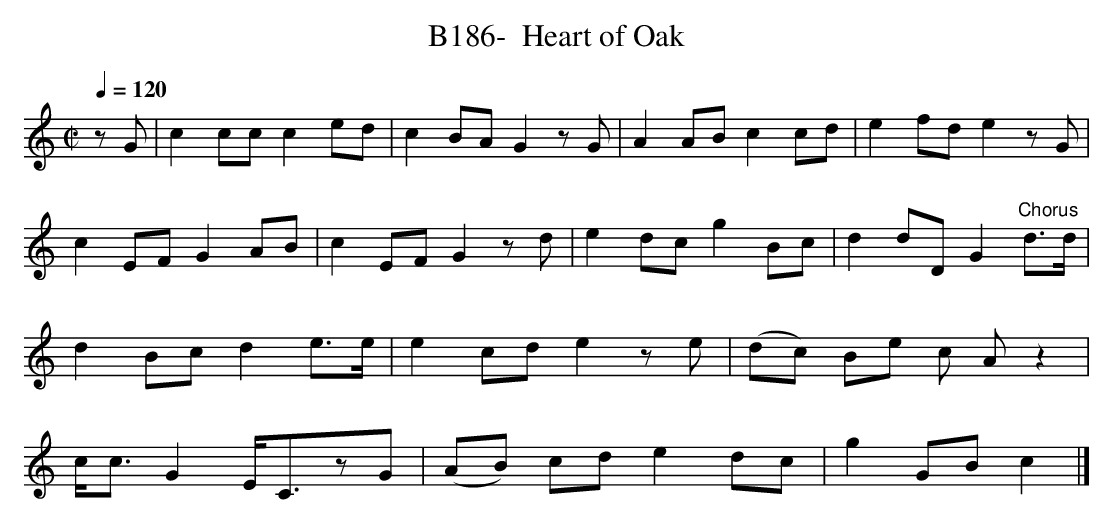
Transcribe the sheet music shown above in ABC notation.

X:1
T:B186-  Heart of Oak
Q:1/4=120
L:1/4
M:C|
K:C
z/2G/2|cc/2c/2ce/2d/2|cB/2A/2Gz/2G/2|AA/2B/2cc/2d/2|\
ef/2d/2ez/2G/2|cE/2F/2GA/2B/2|cE/2F/2Gz/2d/2|ed/2c/2gB/2c/2|\
dd/2D/2G "Chorus"d3/4d/4|dB/2c/2de3/4e/4|ec/2d/2ez/2e/2|\
(d/2c/2) B/2e/2 c/2 A/2z|c/4c3/4GE/4C3/4z/2G/2|\
(A/2B/2) c/2d/2ed/2c/2|gG/2B/2c|]
